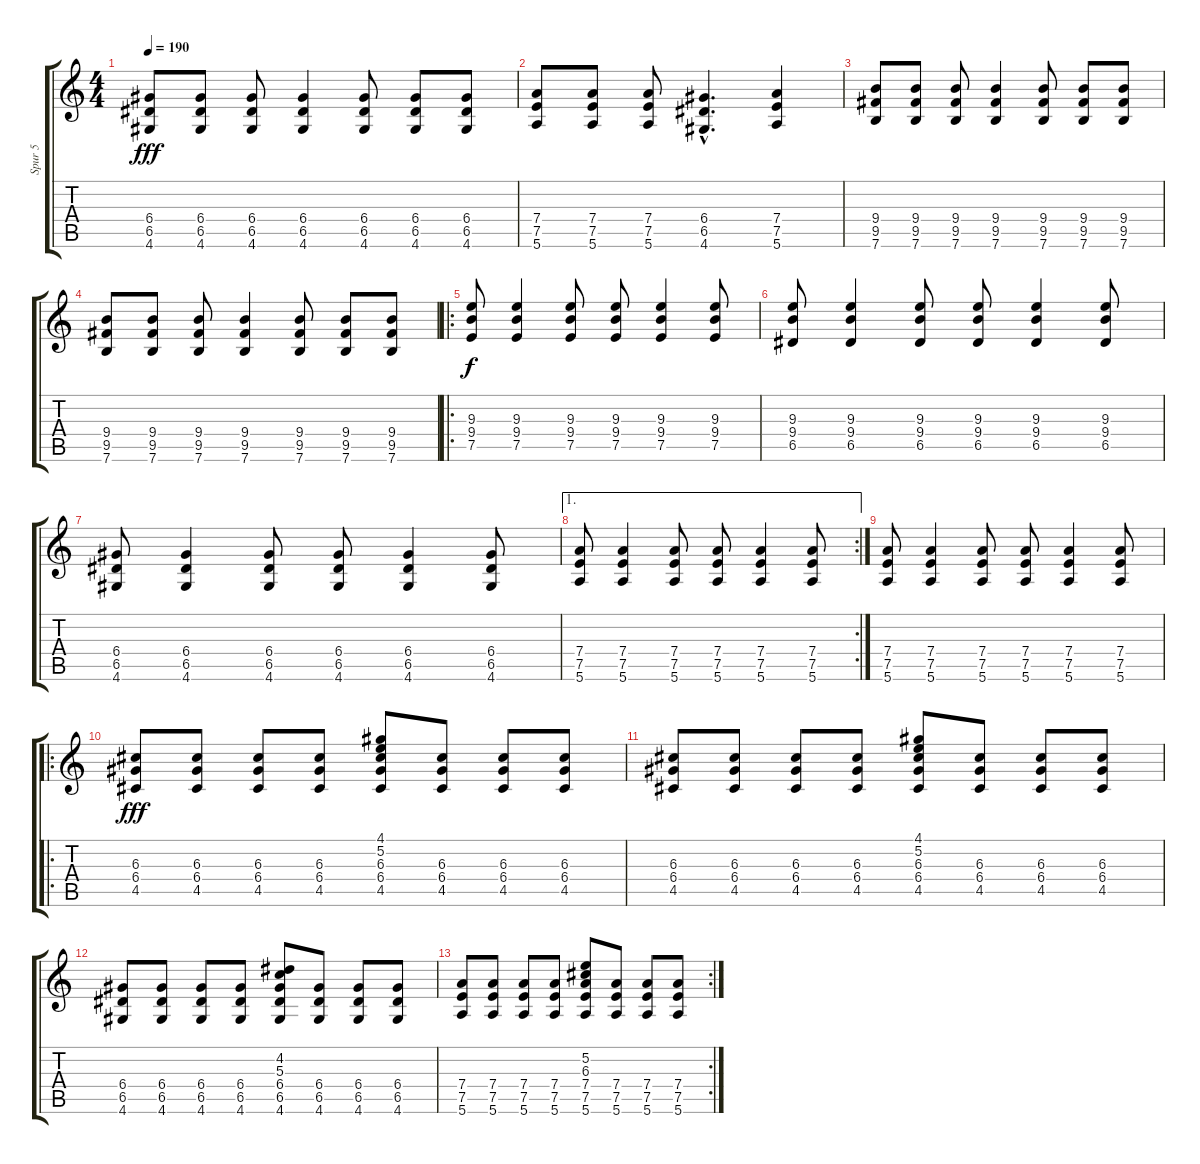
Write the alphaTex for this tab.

\track ("Spur 5" "Spur 5") {instrument distortionguitar}
\staff {score tabs}
\tuning (E4 B3 G3 D3 A2 E2) {hide}
\ts (4 4)
\tempo 190
\clef g2
\ks c
(6.4 6.5 4.6).8{dy fff} (6.4 6.5 4.6).8 (6.4 6.5 4.6).8 (6.4 6.5 4.6).4 (6.4 6.5 4.6).8 (6.4 6.5 4.6).8 (6.4 6.5 4.6).8 |
(7.4 7.5 5.6).8 (7.4 7.5 5.6).8 (7.4 7.5 5.6).8 (6.4{hac} 6.5{hac} 4.6{hac}).4{d} (7.4 7.5 5.6).4 |
(9.4 9.5 7.6).8 (9.4 9.5 7.6).8 (9.4 9.5 7.6).8 (9.4 9.5 7.6).4 (9.4 9.5 7.6).8 (9.4 9.5 7.6).8 (9.4 9.5 7.6).8 |
(9.4 9.5 7.6).8 (9.4 9.5 7.6).8 (9.4 9.5 7.6).8 (9.4 9.5 7.6).4 (9.4 9.5 7.6).8 (9.4 9.5 7.6).8 (9.4 9.5 7.6).8 |
\ro
(9.3 9.4 7.5).8{dy f} (9.3 9.4 7.5).4 (9.3 9.4 7.5).8 (9.3 9.4 7.5).8 (9.3 9.4 7.5).4 (9.3 9.4 7.5).8 |
(9.3 9.4 6.5).8 (9.3 9.4 6.5).4 (9.3 9.4 6.5).8 (9.3 9.4 6.5).8 (9.3 9.4 6.5).4 (9.3 9.4 6.5).8 |
(6.4 6.5 4.6).8 (6.4 6.5 4.6).4 (6.4 6.5 4.6).8 (6.4 6.5 4.6).8 (6.4 6.5 4.6).4 (6.4 6.5 4.6).8 |
\ae 1
\rc 2
(7.4 7.5 5.6).8 (7.4 7.5 5.6).4 (7.4 7.5 5.6).8 (7.4 7.5 5.6).8 (7.4 7.5 5.6).4 (7.4 7.5 5.6).8 |
(7.4 7.5 5.6).8 (7.4 7.5 5.6).4 (7.4 7.5 5.6).8 (7.4 7.5 5.6).8 (7.4 7.5 5.6).4 (7.4 7.5 5.6).8 |
\ro
(6.3 6.4 4.5).8{dy fff} (6.3 6.4 4.5).8 (6.3 6.4 4.5).8 (6.3 6.4 4.5).8 (4.1 5.2 6.3 6.4 4.5).8 (6.3 6.4 4.5).8 (6.3 6.4 4.5).8 (6.3 6.4 4.5).8 |
(6.3 6.4 4.5).8 (6.3 6.4 4.5).8 (6.3 6.4 4.5).8 (6.3 6.4 4.5).8 (4.1 5.2 6.3 6.4 4.5).8 (6.3 6.4 4.5).8 (6.3 6.4 4.5).8 (6.3 6.4 4.5).8 |
(6.4 6.5 4.6).8 (6.4 6.5 4.6).8 (6.4 6.5 4.6).8 (6.4 6.5 4.6).8 (4.2 5.3 6.4 6.5 4.6).8 (6.4 6.5 4.6).8 (6.4 6.5 4.6).8 (6.4 6.5 4.6).8 |
\rc 2
(7.4 7.5 5.6).8 (7.4 7.5 5.6).8 (7.4 7.5 5.6).8 (7.4 7.5 5.6).8 (5.2 6.3 7.4 7.5 5.6).8 (7.4 7.5 5.6).8 (7.4 7.5 5.6).8 (7.4 7.5 5.6).8
